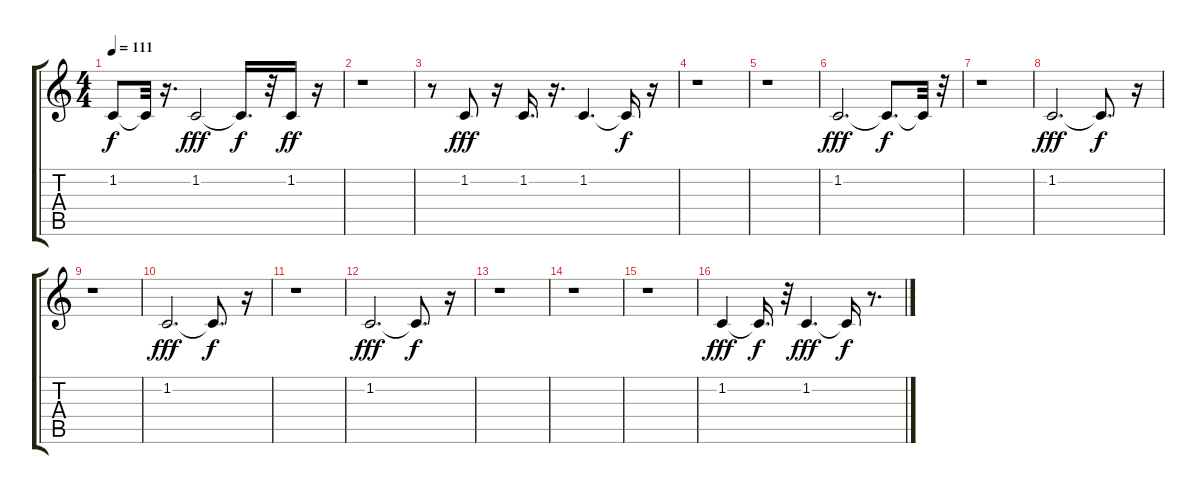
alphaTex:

\track "" {instrument brightacousticpiano}
\staff {score tabs}
\tuning (E4 B3 G3 D3 A2 E2) {hide}
\ts (4 4)
\tempo 111
\clef g2
\ks c
1.2{t}.8{dy f} 1.2{t}.32 r.16{d} 1.2.2{dy fff} 1.2{t}.16{d dy f} r.32 1.2.16{dy ff} r.16 |
r.1 |
r.8 1.2.8{dy fff} r.16 1.2.16{d} r.16{d} 1.2.4{d} 1.2{t}.16{dy f} r.16 |
r.1 |
r.1 |
1.2.2{d dy fff} 1.2{t}.8{d dy f} 1.2{t}.32 r.32 |
r.1 |
1.2.2{d dy fff} 1.2{t}.8{d dy f} r.16 |
r.1 |
1.2.2{d dy fff} 1.2{t}.8{d dy f} r.16 |
r.1 |
1.2.2{d dy fff} 1.2{t}.8{d dy f} r.16 |
r.1 |
r.1 |
r.1 |
1.2.4{dy fff} 1.2{t}.16{d dy f} r.32 1.2.4{d dy fff} 1.2{t}.16{dy f} r.8{d}
